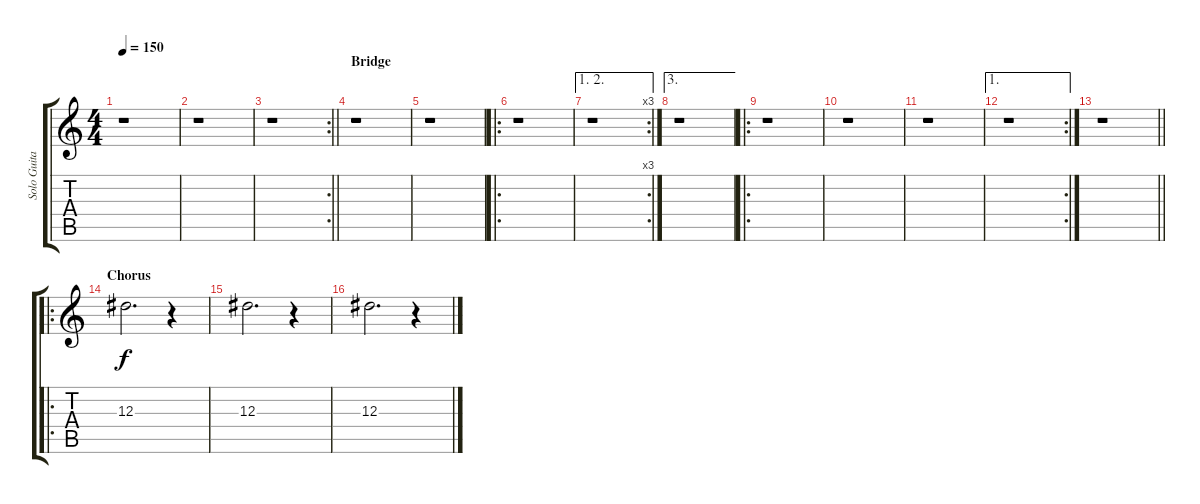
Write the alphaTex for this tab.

\track ("Solo Guitar" "Solo Guita") {instrument distortionguitar}
\staff {score tabs}
\tuning (C4 G3 Eb3 Bb2 F2 C2) {hide}
\ts (4 4)
\tempo 150
\clef g2
\ks c
r.1{dy f} |
r.1 |
\rc 2
\barLineRight lightlight
r.1 |
\section ("" "Bridge")
r.1 |
r.1 |
\ro
r.1 |
\ae (1 2)
\rc 3
r.1 |
\ae 3
r.1 |
\ro
r.1 |
r.1 |
r.1 |
\ae 1
\rc 2
r.1 |
\barLineRight lightlight
r.1 |
\ro
\section ("" "Chorus")
12.3.2{d} r.4 |
12.3.2{d volume 13} r.4 |
12.3.2{d volume 12 balance 5} r.4
